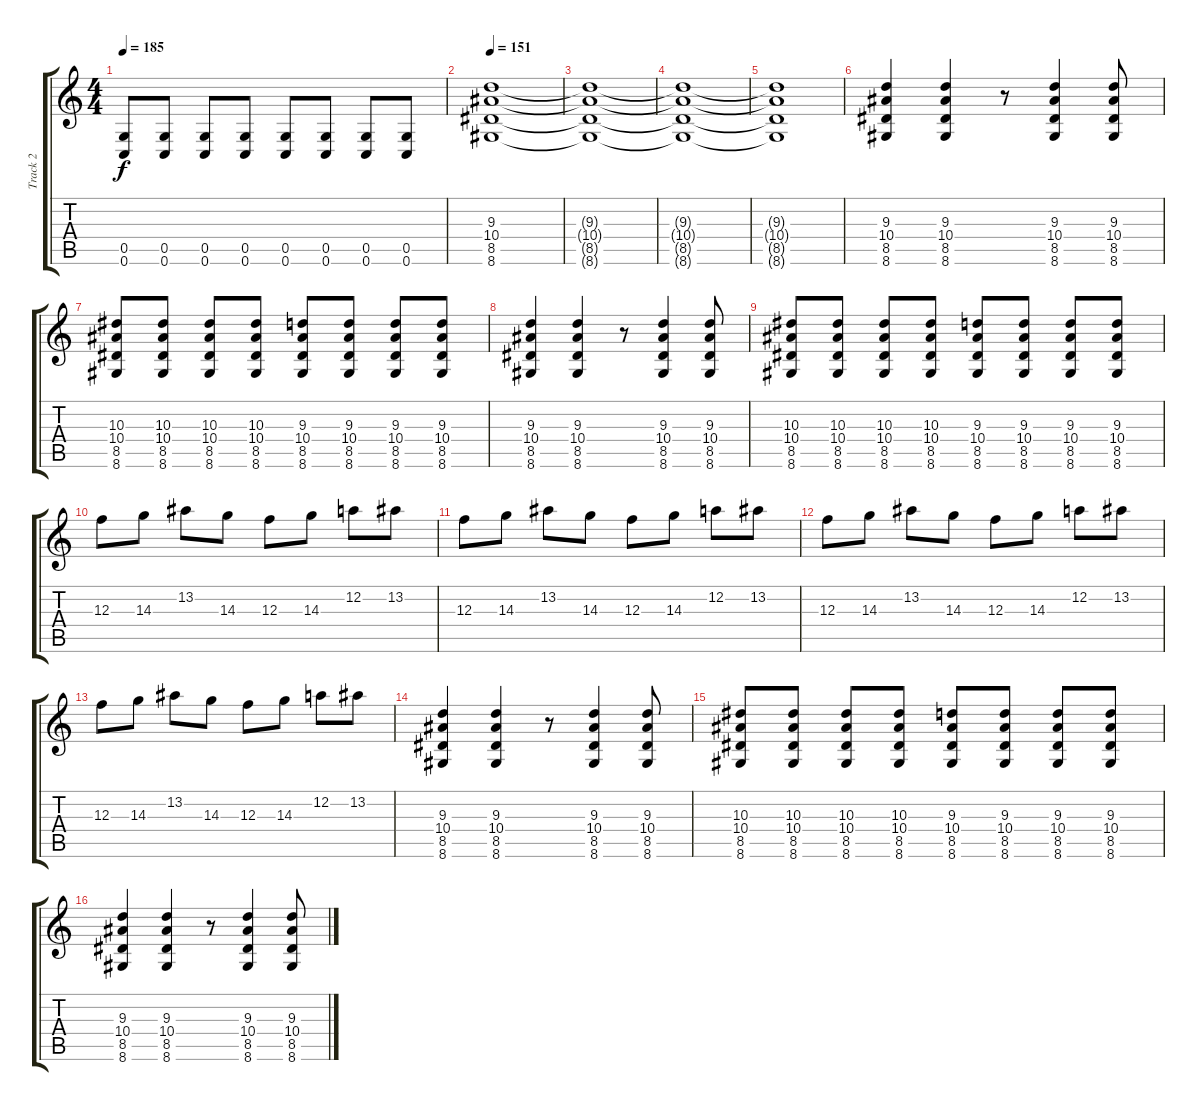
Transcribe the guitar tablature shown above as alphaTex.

\track ("Track 2" "Track 2") {instrument distortionguitar}
\staff {score tabs}
\tuning (D4 A3 F3 C3 G2 C2) {hide}
\ts (4 4)
\tempo 185
\clef g2
\ks c
(0.5 0.6).8{dy f} (0.5 0.6).8 (0.5 0.6).8 (0.5 0.6).8 (0.5 0.6).8 (0.5 0.6).8 (0.5 0.6).8 (0.5 0.6).8 |
\tempo 151
(9.3 10.4 8.5 8.6).1{balance 8} |
(9.3{t} 10.4{t} 8.5{t} 8.6{t}).1 |
(9.3{t} 10.4{t} 8.5{t} 8.6{t}).1 |
(9.3{t} 10.4{t} 8.5{t} 8.6{t}).1 |
(9.3 10.4 8.5 8.6).4{volume 16} (9.3 10.4 8.5 8.6).4 r.8 (9.3 10.4 8.5 8.6).4 (9.3 10.4 8.5 8.6).8 |
(10.3 10.4 8.5 8.6).8 (10.3 10.4 8.5 8.6).8 (10.3 10.4 8.5 8.6).8 (10.3 10.4 8.5 8.6).8 (9.3 10.4 8.5 8.6).8 (9.3 10.4 8.5 8.6).8 (9.3 10.4 8.5 8.6).8 (9.3 10.4 8.5 8.6).8 |
(9.3 10.4 8.5 8.6).4 (9.3 10.4 8.5 8.6).4 r.8 (9.3 10.4 8.5 8.6).4 (9.3 10.4 8.5 8.6).8 |
(10.3 10.4 8.5 8.6).8 (10.3 10.4 8.5 8.6).8 (10.3 10.4 8.5 8.6).8 (10.3 10.4 8.5 8.6).8 (9.3 10.4 8.5 8.6).8 (9.3 10.4 8.5 8.6).8 (9.3 10.4 8.5 8.6).8 (9.3 10.4 8.5 8.6).8 |
12.3.8 14.3.8 13.2.8 14.3.8 12.3.8 14.3.8 12.2.8 13.2.8 |
12.3.8 14.3.8 13.2.8 14.3.8 12.3.8 14.3.8 12.2.8 13.2.8 |
12.3.8 14.3.8 13.2.8 14.3.8 12.3.8 14.3.8 12.2.8 13.2.8 |
12.3.8 14.3.8 13.2.8 14.3.8 12.3.8 14.3.8 12.2.8 13.2.8 |
(9.3 10.4 8.5 8.6).4 (9.3 10.4 8.5 8.6).4 r.8 (9.3 10.4 8.5 8.6).4 (9.3 10.4 8.5 8.6).8 |
(10.3 10.4 8.5 8.6).8 (10.3 10.4 8.5 8.6).8 (10.3 10.4 8.5 8.6).8 (10.3 10.4 8.5 8.6).8 (9.3 10.4 8.5 8.6).8 (9.3 10.4 8.5 8.6).8 (9.3 10.4 8.5 8.6).8 (9.3 10.4 8.5 8.6).8 |
(9.3 10.4 8.5 8.6).4 (9.3 10.4 8.5 8.6).4 r.8 (9.3 10.4 8.5 8.6).4 (9.3 10.4 8.5 8.6).8
